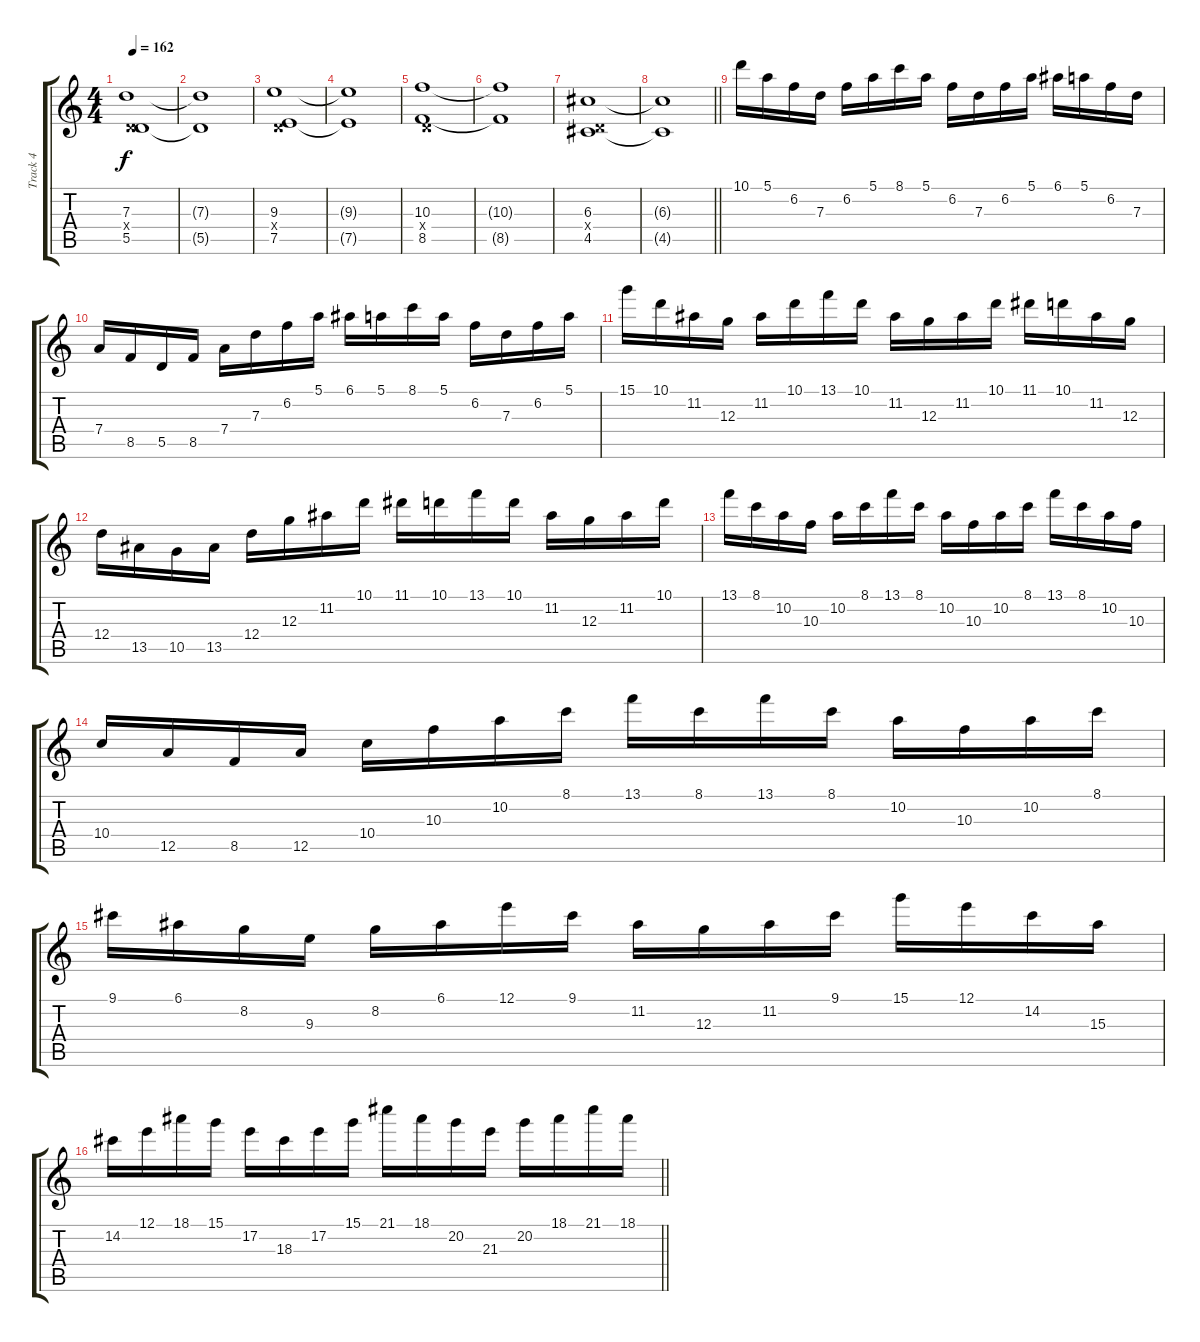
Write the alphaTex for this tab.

\track ("Track 4" "Track 4") {instrument distortionguitar}
\staff {score tabs}
\tuning (E4 B3 G3 D3 A2 D2) {hide}
\ts (4 4)
\section ("" "")
\tempo 162
\clef g2
\ks c
(7.3 0.4{x} 5.5).1{dy f} |
(7.3{t} 5.5{t}).1 |
(9.3 0.4{x} 7.5).1 |
(9.3{t} 7.5{t}).1 |
(10.3 0.4{x} 8.5).1 |
(10.3{t} 8.5{t}).1 |
(6.3 0.4{x} 4.5).1 |
\barLineRight lightlight
(6.3{t} 4.5{t}).1 |
\section ("" "")
10.1.16 5.1.16 6.2.16 7.3.16 6.2.16 5.1.16 8.1.16 5.1.16 6.2.16 7.3.16 6.2.16 5.1.16 6.1.16 5.1.16 6.2.16 7.3.16 |
7.4.16 8.5.16 5.5.16 8.5.16 7.4.16 7.3.16 6.2.16 5.1.16 6.1.16 5.1.16 8.1.16 5.1.16 6.2.16 7.3.16 6.2.16 5.1.16 |
15.1.16 10.1.16 11.2.16 12.3.16 11.2.16 10.1.16 13.1.16 10.1.16 11.2.16 12.3.16 11.2.16 10.1.16 11.1.16 10.1.16 11.2.16 12.3.16 |
12.4.16 13.5.16 10.5.16 13.5.16 12.4.16 12.3.16 11.2.16 10.1.16 11.1.16 10.1.16 13.1.16 10.1.16 11.2.16 12.3.16 11.2.16 10.1.16 |
13.1.16 8.1.16 10.2.16 10.3.16 10.2.16 8.1.16 13.1.16 8.1.16 10.2.16 10.3.16 10.2.16 8.1.16 13.1.16 8.1.16 10.2.16 10.3.16 |
10.4.16 12.5.16 8.5.16 12.5.16 10.4.16 10.3.16 10.2.16 8.1.16 13.1.16 8.1.16 13.1.16 8.1.16 10.2.16 10.3.16 10.2.16 8.1.16 |
9.1.16 6.1.16 8.2.16 9.3.16 8.2.16 6.1.16 12.1.16 9.1.16 11.2.16 12.3.16 11.2.16 9.1.16 15.1.16 12.1.16 14.2.16 15.3.16 |
\barLineRight lightlight
14.2.16 12.1.16 18.1.16 15.1.16 17.2.16 18.3.16 17.2.16 15.1.16 21.1.16 18.1.16 20.2.16 21.3.16 20.2.16 18.1.16 21.1.16 18.1.16
